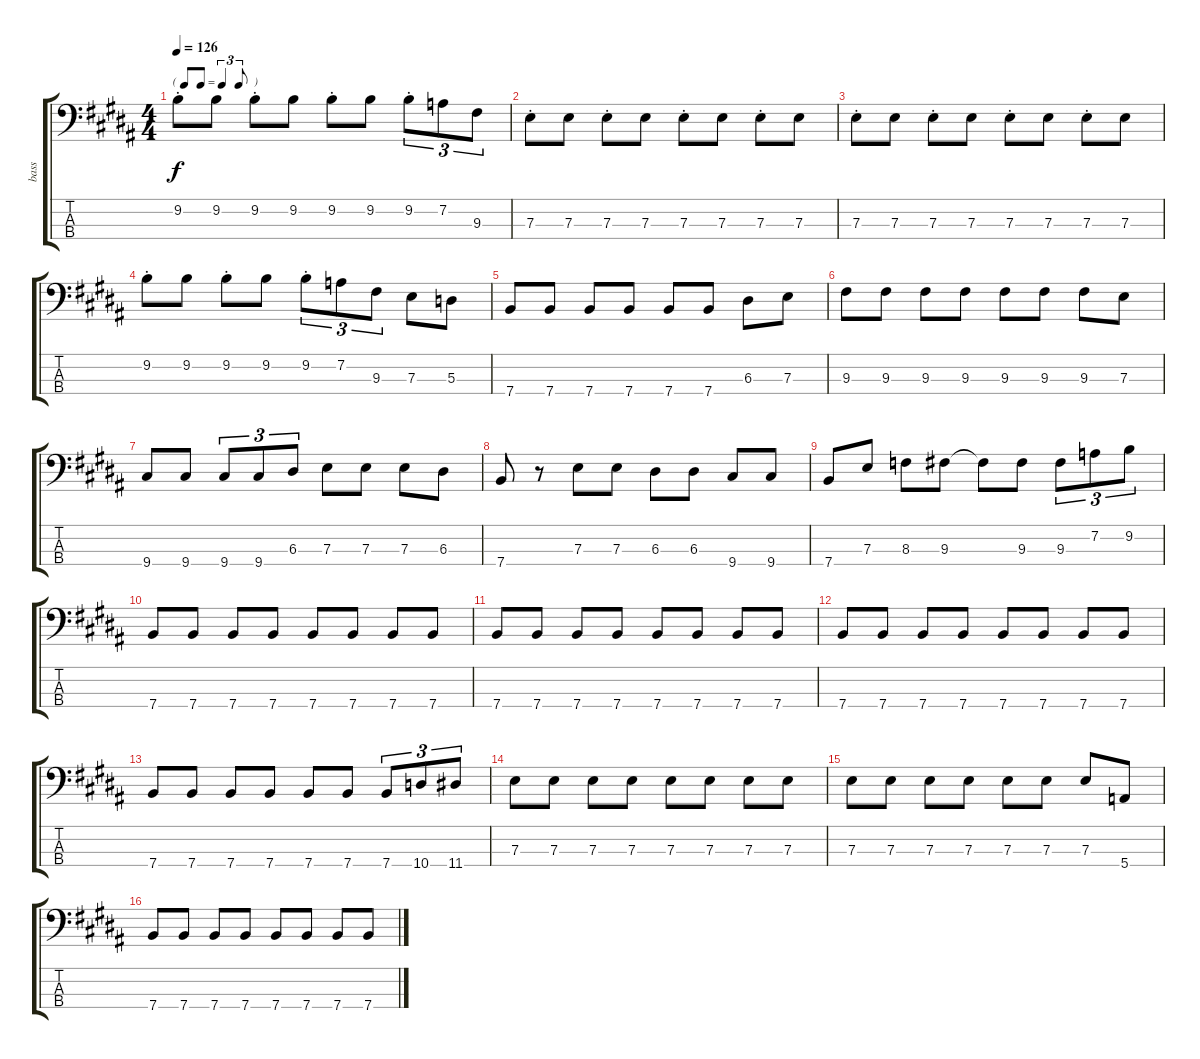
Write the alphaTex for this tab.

\track ("bass" "bass") {instrument electricbassfinger}
\staff {score tabs}
\tuning (G2 D2 A1 E1) {hide}
\ts (4 4)
\tf triplet8th
\tempo 126
\clef f4
\ks b
9.2{st}.8{dy f} 9.2.8 9.2{st}.8 9.2.8 9.2{st}.8 9.2.8 9.2{st}.8{tu (3 2)} 7.2.8{tu (3 2)} 9.3.8{tu (3 2)} |
7.3{st}.8 7.3.8 7.3{st}.8 7.3.8 7.3{st}.8 7.3.8 7.3{st}.8 7.3.8 |
7.3{st}.8 7.3.8 7.3{st}.8 7.3.8 7.3{st}.8 7.3.8 7.3{st}.8 7.3.8 |
9.2{st}.8 9.2.8 9.2{st}.8 9.2.8 9.2{st}.8{tu (3 2)} 7.2.8{tu (3 2)} 9.3.8{tu (3 2)} 7.3.8 5.3.8 |
7.4.8 7.4.8 7.4.8 7.4.8 7.4.8 7.4.8 6.3.8 7.3.8 |
9.3.8 9.3.8 9.3.8 9.3.8 9.3.8 9.3.8 9.3.8 7.3.8 |
9.4.8 9.4.8 9.4.8{tu (3 2)} 9.4.8{tu (3 2)} 6.3.8{tu (3 2)} 7.3.8 7.3.8 7.3.8 6.3.8 |
7.4.8 r.8 7.3.8 7.3.8 6.3.8 6.3.8 9.4.8 9.4.8 |
7.4.8 7.3.8 8.3.8 9.3.8 9.3{t}.8 9.3.8 9.3.8{tu (3 2)} 7.2.8{tu (3 2)} 9.2.8{tu (3 2)} |
7.4.8{volume 8} 7.4.8 7.4.8 7.4.8 7.4.8 7.4.8 7.4.8 7.4.8 |
7.4.8 7.4.8 7.4.8 7.4.8 7.4.8 7.4.8 7.4.8 7.4.8 |
7.4.8 7.4.8 7.4.8 7.4.8 7.4.8 7.4.8 7.4.8 7.4.8 |
7.4.8 7.4.8 7.4.8 7.4.8 7.4.8 7.4.8 7.4.8{tu (3 2)} 10.4.8{tu (3 2)} 11.4.8{tu (3 2)} |
7.3.8 7.3.8 7.3.8 7.3.8 7.3.8 7.3.8 7.3.8 7.3.8 |
7.3.8 7.3.8 7.3.8 7.3.8 7.3.8 7.3.8 7.3.8 5.4.8 |
7.4.8 7.4.8 7.4.8 7.4.8 7.4.8 7.4.8 7.4.8 7.4.8
